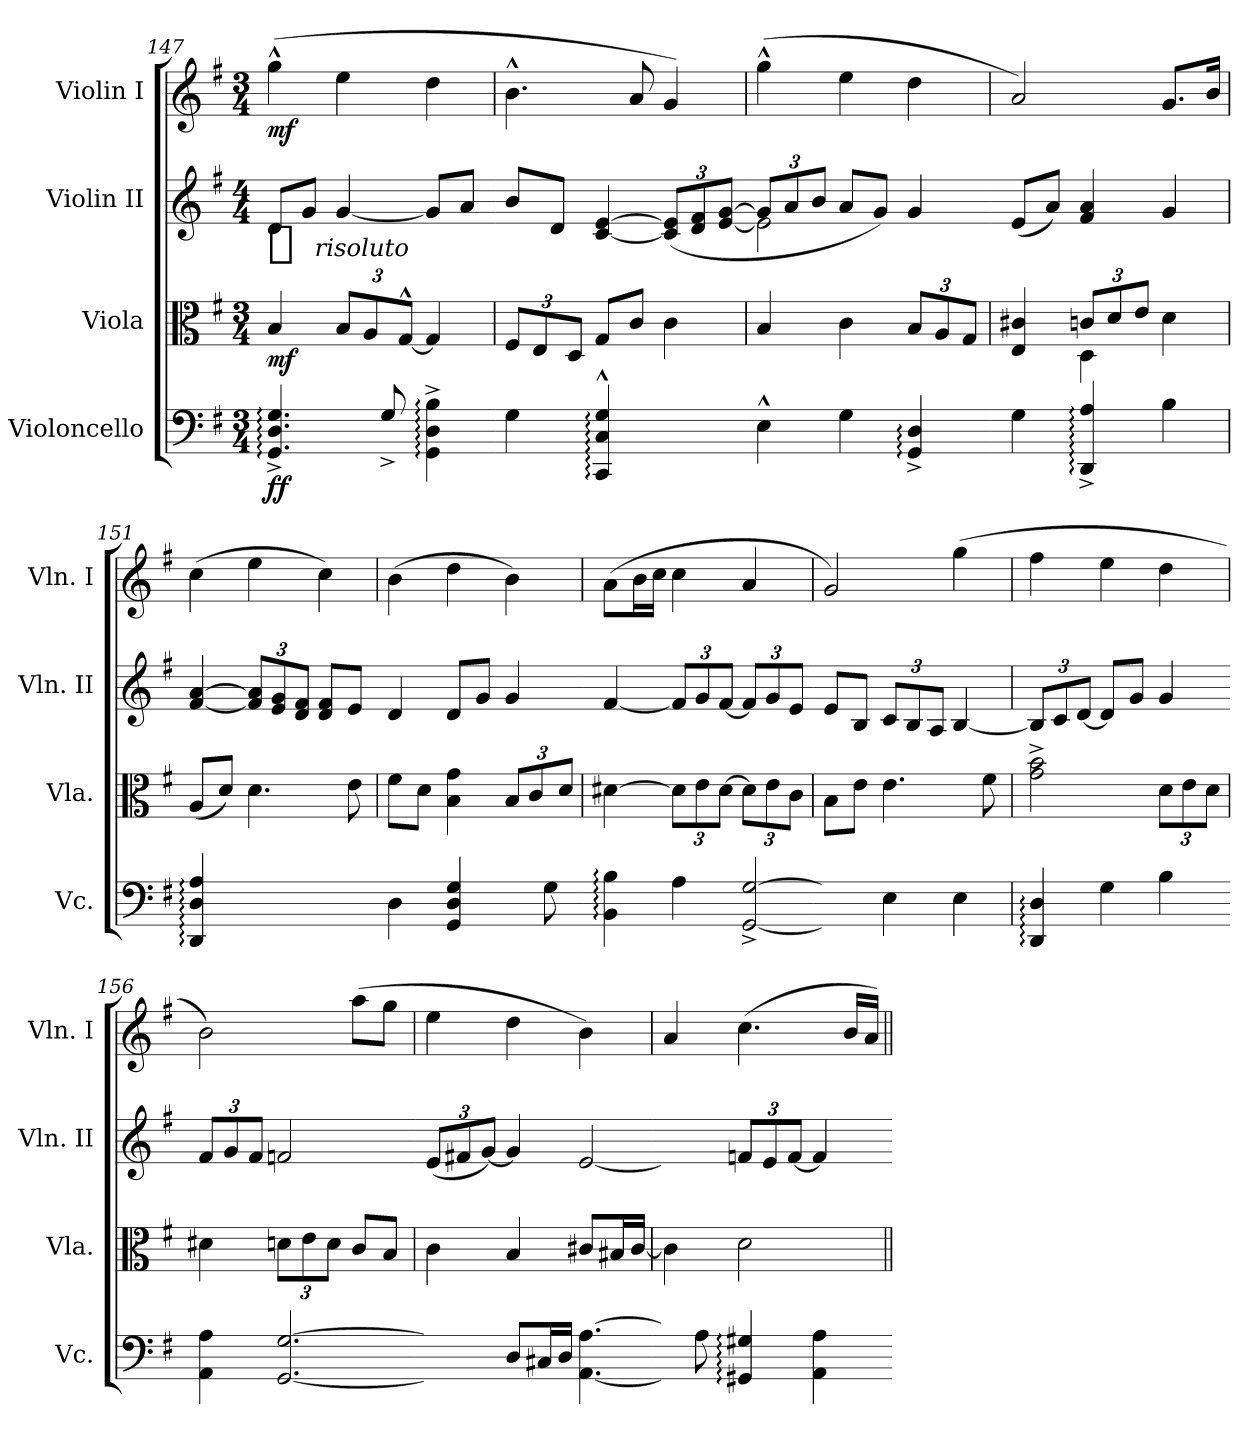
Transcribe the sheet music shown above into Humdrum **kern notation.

**kern	**dynam	**kern	**dynam	**kern	**dynam	**kern	**dynam
*part4	*part4	*part3	*part3	*part2	*part2	*part1	*part1
*staff4	*staff4	*staff3	*staff3	*staff2	*staff2	*staff1	*staff1
*I"Violoncello	*	*I"Viola	*	*I"Violin II	*	*I"Violin I	*
*I'Vc.	*	*I'Vla.	*	*I'Vln. II	*	*I'Vln. I	*
*clefF4	*	*clefC3	*	*clefG2	*	*clefG2	*
*k[f#]	*	*k[f#]	*	*k[f#]	*	*k[f#]	*
*G:	*	*G:	*	*G:	*	*G:	*
*M3/4	*	*M3/4	*	*M4/4	*	*M3/4	*
*MM121	*	*MM121	*	*MM121	*	*MM121	*
=147	=147	=147	=147	=147	=147	=147	=147
!	!	!	!	!	!LO:DY:t=%s risoluto	!	!
4.GG:^ 4.D:^ 4.G:^	ff	4B	mf	8dL	mf	(4gg^^	mf
.	.	.	.	8gJ	.	.	.
.	.	12BL	.	[4g	.	4ee	.
.	.	12A	.	.	.	.	.
8G^>/	.	.	.	.	.	.	.
.	.	[12G^^J	.	.	.	.	.
4GG:^ 4D:^ 4B:^	.	4G]	.	8gL]	.	4dd	.
.	.	.	.	8aJ	.	.	.
=148-	=148	=148	=148	=148-	=148	=148	=148
4G	.	12F#L	.	8bL	.	4.b^^	.
.	.	12E	.	.	.	.	.
.	.	.	.	8dJ	.	.	.
.	.	12DJ	.	.	.	.	.
!LO:N:vis=4	!	!	!	!	!	!	!
2CC:^^ 2C:^^ 2G:^^	.	8GL	.	[4c [4e	.	.	.
.	.	8cJ	.	.	.	8a	.
.	.	4c	.	(>12c] 12e]L	.	4g)	.
.	.	.	.	12d 12f#	.	.	.
.	.	.	.	[12e [12gJ	.	.	.
=149-	=149	=149	=149	=149-	=149	=149	=149
*	*	*	*	*^	*	*	*
4E^^	.	4B	.	12gL]	2e]	.	(4gg^^	.
.	.	.	.	12a	.	.	.	.
.	.	.	.	12bJ	.	.	.	.
4G	.	4c	.	8aL	.	.	4ee	.
.	.	.	.	8gJ)	.	.	.	.
4GG:^ 4D:^	.	12BL	.	4g	4ryy	.	4dd	.
.	.	12A	.	.	.	.	.	.
.	.	12GJ	.	.	.	.	.	.
*	*	*	*	*v	*v	*	*	*
=150-	=150	=150	=150	=150-	=150	=150	=150
*	*	*^	*	*	*	*	*
4G	.	4E 4c#X	4ryy	.	(8eL	.	2a)	.
.	.	.	.	.	8aJ)	.	.	.
4DD:^ 4A:^	.	12cnL	4D	.	4f# 4a	.	.	.
.	.	12d	.	.	.	.	.	.
.	.	12eJ	.	.	.	.	.	.
4B	.	4d	4ryy	.	4g	.	8.gL	.
.	.	.	.	.	.	.	16bJk	.
*	*	*v	*v	*	*	*	*	*
=151	=151	=151	=151	=151	=151	=151	=151
!LO:N:vis=4	!	!	!	!	!	!	!
2.DD: 2.D: 2.A:	.	(8AL	.	[4f# [4a	.	(4cc	.
.	.	8dJ)	.	.	.	.	.
.	.	4.d	.	12f#] 12a]L	.	4ee	.
.	.	.	.	12e 12g	.	.	.
.	.	.	.	12d 12f#J	.	.	.
.	.	.	.	8d 8f#L	.	4cc)	.
.	.	8e	.	8eJ	.	.	.
=152-	=152	=152	=152	=152-	=152	=152	=152
4D	.	8f#L	.	4d	.	(4b	.
.	.	8dJ	.	.	.	.	.
!LO:N:vis=4	!	!	!	!	!	!	!
4.GG 4.D 4.G	.	4B 4g	.	8dL	.	4dd	.
.	.	.	.	8gJ	.	.	.
.	.	12B/L	.	4g	.	4b)	.
.	.	12c	.	.	.	.	.
8G	.	.	.	.	.	.	.
.	.	12dJ	.	.	.	.	.
=153-	=153	=153	=153	=153-	=153	=153	=153
4BB: 4B:	.	[4d#X	.	[4f#	.	(8aL	.
.	.	.	.	.	.	16bL	.
.	.	.	.	.	.	16ccJJ	.
4A	.	12d#L]	.	12f#L]	.	4cc	.
.	.	12e	.	12g	.	.	.
.	.	[12d#J	.	[12f#J	.	.	.
!LO:N:vis=2	!	!	!	!	!	!	!
[4GG^> [4G^>	.	12d#L]	.	12f#L]	.	4a	.
.	.	12e	.	12g	.	.	.
.	.	12cJ	.	12eJ	.	.	.
=154-	=154	=154	=154	=154-	=154	=154	=154
4GGyy] 4Gyy]	.	8BL	.	8eL	.	2g)	.
.	.	8eJ	.	8BJ	.	.	.
4E	.	4.e	.	12cL	.	.	.
.	.	.	.	12B	.	.	.
.	.	.	.	12AJ	.	.	.
4E	.	.	.	[4B	.	(4gg	.
.	.	8f#	.	.	.	.	.
=155	=155	=155	=155	=155	=155	=155	=155
4DD: 4D:	.	2g^ 2b^	.	12BL]	.	4ff#	.
.	.	.	.	12c	.	.	.
.	.	.	.	[12dJ	.	.	.
4G	.	.	.	8dL]	.	4ee	.
.	.	.	.	8gJ	.	.	.
4B	.	12dL	.	4g	.	4dd	.
.	.	12e	.	.	.	.	.
.	.	12dJ	.	.	.	.	.
=156-	=156	=156	=156	=156-	=156	=156	=156
4AA 4A	.	4d#X	.	12f#L	.	2b)	.
.	.	.	.	12g	.	.	.
.	.	.	.	12f#J	.	.	.
!LO:N:vis=2.	!	!	!	!	!	!	!
[2GG [2G	.	12dnL	.	2fn	.	.	.
.	.	12e	.	.	.	.	.
.	.	12dJ	.	.	.	.	.
.	.	8cL	.	.	.	(8aaL	.
.	.	8BJ	.	.	.	8ggJ	.
=157-	=157	=157	=157	=157-	=157	=157	=157
4GGyy] 4Gyy]	.	4c	.	(12eL	.	4ee	.
.	.	.	.	12f#X	.	.	.
.	.	.	.	[12gJ)	.	.	.
8DL	.	4B	.	4g]	.	4dd	.
16C#XL	.	.	.	.	.	.	.
16DJJ	.	.	.	.	.	.	.
!LO:N:vis=4.	!	!	!	!LO:N:vis=2	!	!	!
[4AA [4A	.	8c#XL	.	[4e	.	4b)	.
.	.	16B#XL	.	.	.	.	.
.	.	[16c#JJ	.	.	.	.	.
=158-	=158	=158	=158	=158-	=158	=158	=158
8AAyy] 8Ayy]	.	4c#]	.	4eyy]	.	4a	.
8A	.	.	.	.	.	.	.
4GG#X: 4G#X:	.	2d	.	12fnL	.	(4.cc	.
.	.	.	.	12e	.	.	.
.	.	.	.	[12fJ	.	.	.
4AA 4A	.	.	.	4f]	.	.	.
.	.	.	.	.	.	16bLL	.
.	.	.	.	.	.	16aJJ)	.
=-	=||	=||	=||	=-	=||	=||	=||
*-	*-	*-	*-	*-	*-	*-	*-
